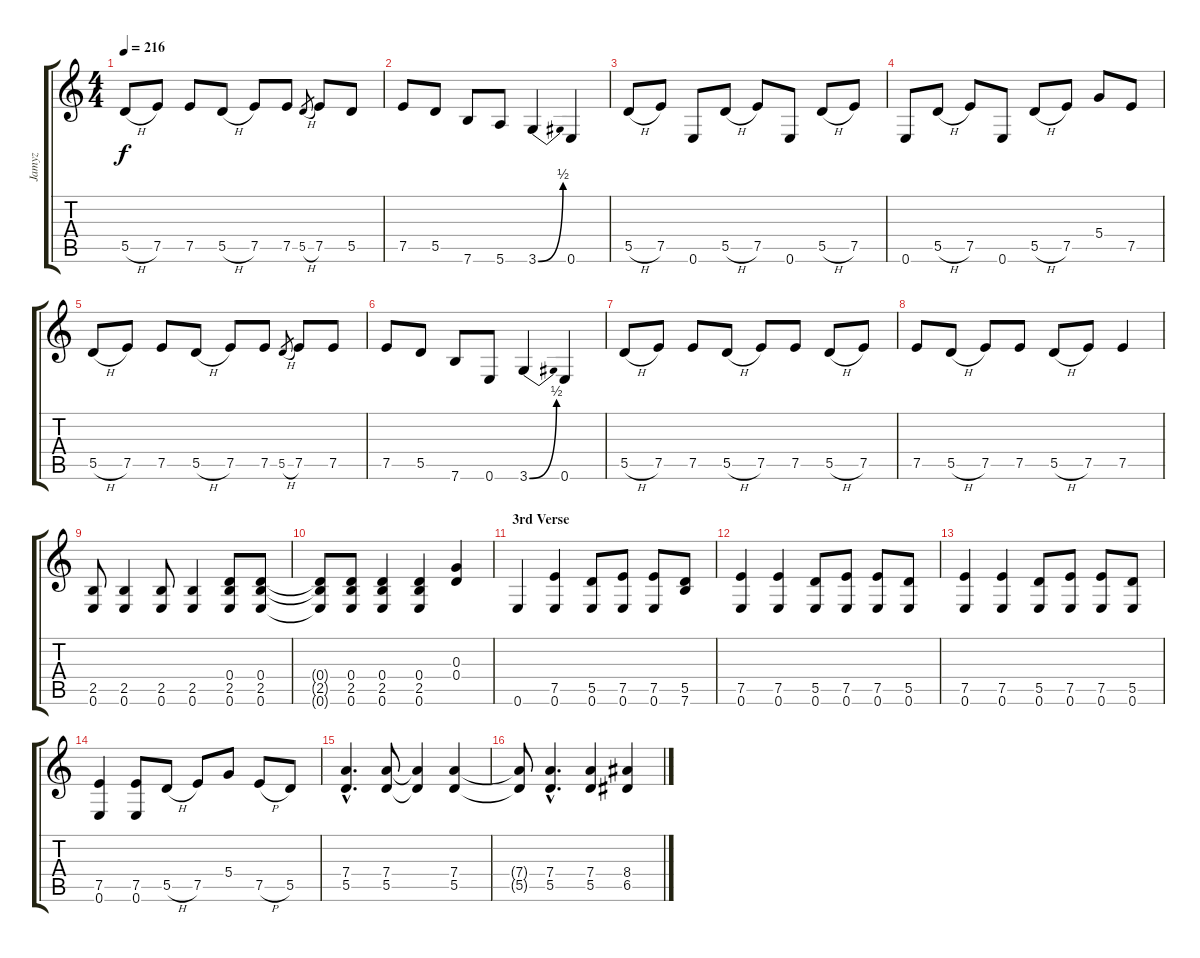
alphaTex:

\track ("Jamyz" "Jamyz") {instrument distortionguitar}
\staff {score tabs}
\tuning (E4 B3 G3 D3 A2 E2) {hide}
\ts (4 4)
\tempo 216
\clef g2
\ks c
5.5{h}.8{dy f} 7.5.8 7.5.8 5.5{h}.8 7.5.8 7.5.8 5.5{h}.8{gr} 7.5.8 5.5.8 |
7.5.8 5.5.8 7.6.8 5.6.8 3.6{be (bend 0 0 60 2)}.4 0.6.4 |
5.5{h}.8 7.5.8 0.6.8 5.5{h}.8 7.5.8 0.6.8 5.5{h}.8 7.5.8 |
0.6.8 5.5{h}.8 7.5.8 0.6.8 5.5{h}.8 7.5.8 5.4.8 7.5.8 |
5.5{h}.8 7.5.8 7.5.8 5.5{h}.8 7.5.8 7.5.8 5.5{h}.8{gr} 7.5.8 7.5.8 |
7.5.8 5.5.8 7.6.8 0.6.8 3.6{be (bend 0 0 60 2)}.4 0.6.4 |
5.5{h}.8 7.5.8 7.5.8 5.5{h}.8 7.5.8 7.5.8 5.5{h}.8 7.5.8 |
7.5.8 5.5{h}.8 7.5.8 7.5.8 5.5{h}.8 7.5.8 7.5.4 |
(2.5 0.6).8 (2.5 0.6).4 (2.5 0.6).8 (2.5 0.6).4 (0.4 2.5 0.6).8 (0.4 2.5 0.6).8 |
(0.4{t} 2.5{t} 0.6{t}).8 (0.4 2.5 0.6).8 (0.4 2.5 0.6).4 (0.4 2.5 0.6).4 (0.3 0.4).4 |
\section ("" "3rd Verse")
0.6.4 (7.5 0.6).4 (5.5 0.6).8 (7.5 0.6).8 (7.5 0.6).8 (5.5 7.6).8 |
(7.5 0.6).4 (7.5 0.6).4 (5.5 0.6).8 (7.5 0.6).8 (7.5 0.6).8 (5.5 0.6).8 |
(7.5 0.6).4 (7.5 0.6).4 (5.5 0.6).8 (7.5 0.6).8 (7.5 0.6).8 (5.5 0.6).8 |
(7.5 0.6).4 (7.5 0.6).8 5.5{h}.8 7.5.8 5.4.8 7.5{h}.8 5.5.8 |
(7.4{hac} 5.5{hac}).4{d} (7.4 5.5).8 (7.4{t} 5.5{t}).4 (7.4 5.5).4 |
(7.4{t} 5.5{t}).8 (7.4{hac} 5.5{hac}).4{d} (7.4 5.5).4 (8.4 6.5).4
